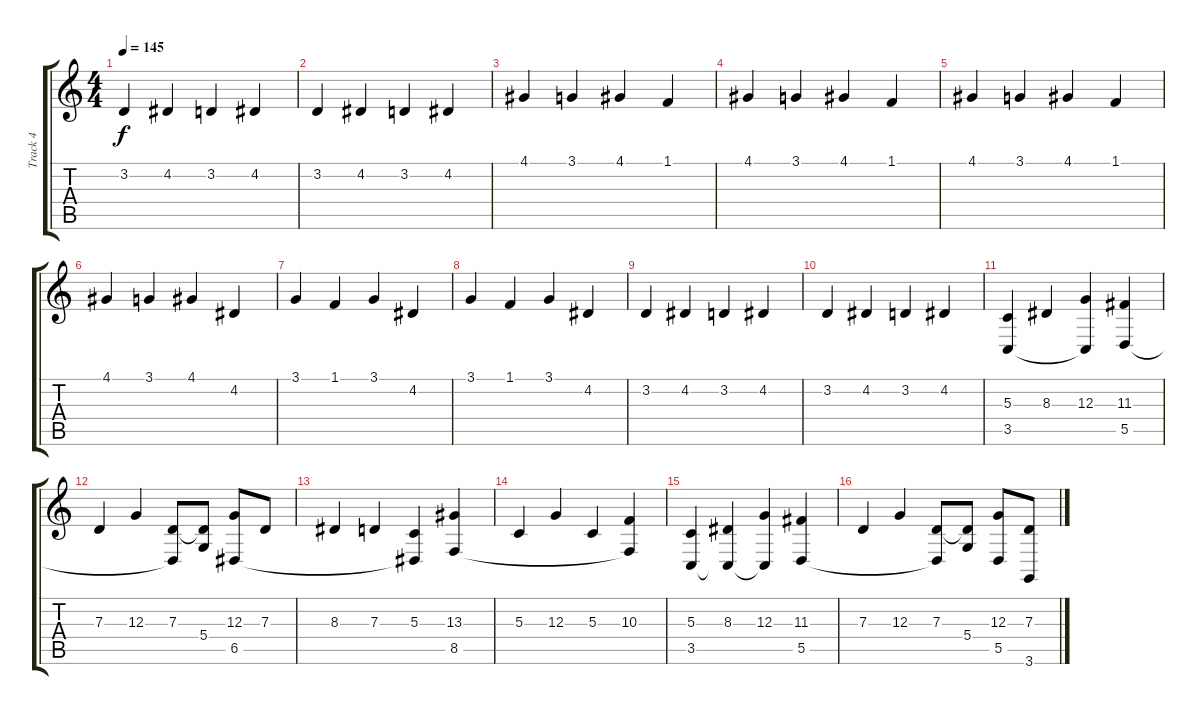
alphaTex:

\track ("Track 4" "Track 4") {instrument acousticgrandpiano}
\staff {score tabs}
\tuning (E4 B3 G3 D3 A2 E2) {hide}
\ts (4 4)
\tempo 145
\clef g2
\ks c
3.2.4{dy f} 4.2.4 3.2.4 4.2.4 |
3.2.4 4.2.4 3.2.4 4.2.4 |
4.1.4 3.1.4 4.1.4 1.1.4 |
4.1.4 3.1.4 4.1.4 1.1.4 |
4.1.4 3.1.4 4.1.4 1.1.4 |
4.1.4 3.1.4 4.1.4 4.2.4 |
3.1.4 1.1.4 3.1.4 4.2.4 |
3.1.4 1.1.4 3.1.4 4.2.4 |
3.2.4 4.2.4 3.2.4 4.2.4 |
3.2.4 4.2.4 3.2.4 4.2.4 |
(5.3 3.5).4 8.3.4 (12.3 3.5{t}).4 (11.3 5.5).4 |
7.3.4 12.3.4 (7.3 5.5{t}).8 (7.3{t} 5.4).8 (12.3 6.5).8 7.3.8 |
8.3.4 7.3.4 (5.3 6.5{t}).4 (13.3 8.5).4 |
5.3.4 12.3.4 5.3.4 (10.3 8.5{t}).4 |
(5.3 3.5).4 (8.3 3.5{t}).4 (12.3 3.5{t}).4 (11.3 5.5).4 |
7.3.4 12.3.4 (7.3 5.5{t}).8 (7.3{t} 5.4).8 (12.3 5.5).8 (7.3 3.6).8
